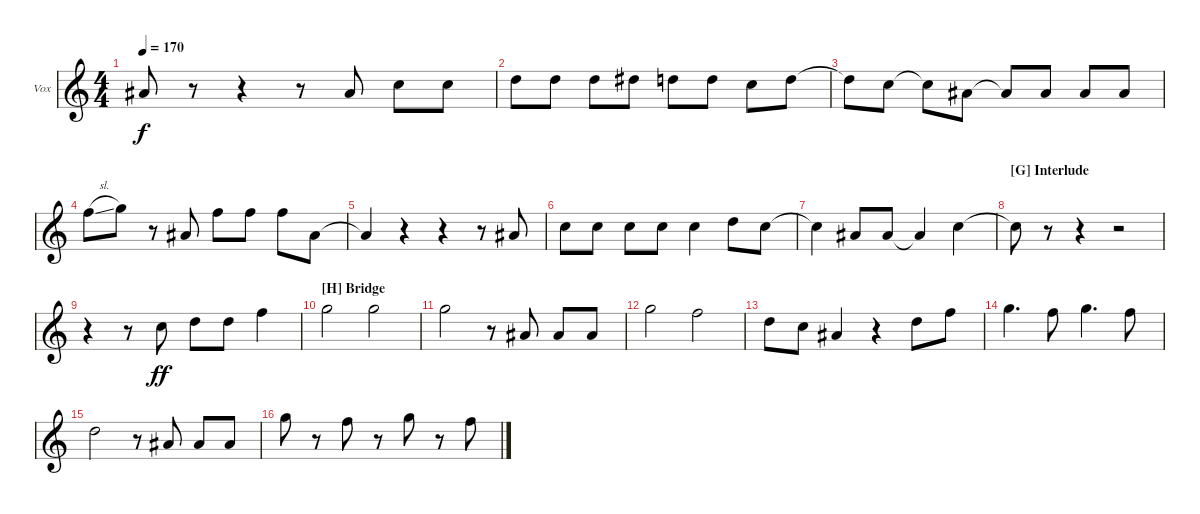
\defaultSystemsLayout 4
\bracketExtendMode groupsimilarinstruments
\firstSystemTrackNameOrientation horizontal
\otherSystemsTrackNameOrientation horizontal
\track ("Brian Fallon - Vox" "Vox") {instrument electricguitarclean}
\staff {score}
\tuning (D4 A3 F3 C3 G2 D2)
\ts (4 4)
\tempo 170
\clef g2
\ks c
5.3{t}.8{dy f} r.8 r.4 r.8 5.3.8 7.3.8 7.3.8 |
9.3.8 9.3.8 9.3.8 10.3.8 9.3.8 9.3.8 7.3.8 9.3.8 |
9.3{t}.8 7.3.8 7.3{t}.8 5.3.8 5.3{t}.8 5.3.8 5.3.8 5.3.8 |
12.3{sl}.8 14.3.8 r.8 5.3.8 12.3.8 12.3.8 12.3.8 5.3.8 |
5.3{t}.4 r.4 r.4 r.8 5.3.8 |
7.3.8 7.3.8 7.3.8 7.3.8 7.3.4 9.3.8 7.3.8 |
7.3{t}.4 5.3.8 5.3.8 5.3{t}.4 7.3.4 |
\section ("G" "Interlude")
7.3{t}.8 r.8 r.4 r.2 |
r.4 r.8 7.3.8{dy ff} 9.3.8 9.3.8 12.3.4 |
\section ("H" "Bridge")
14.3.2 14.3.2 |
14.3.2 r.8 5.3.8 5.3.8 5.3.8 |
14.3.2 12.3.2 |
9.3.8 7.3.8 5.3.4 r.4 9.3.8 12.3.8 |
14.3.4{d} 12.3.8 14.3.4{d} 12.3.8 |
9.3.2 r.8 5.3.8 5.3.8 5.3.8 |
14.3.8 r.8 12.3.8 r.8 14.3.8 r.8 12.3.8
